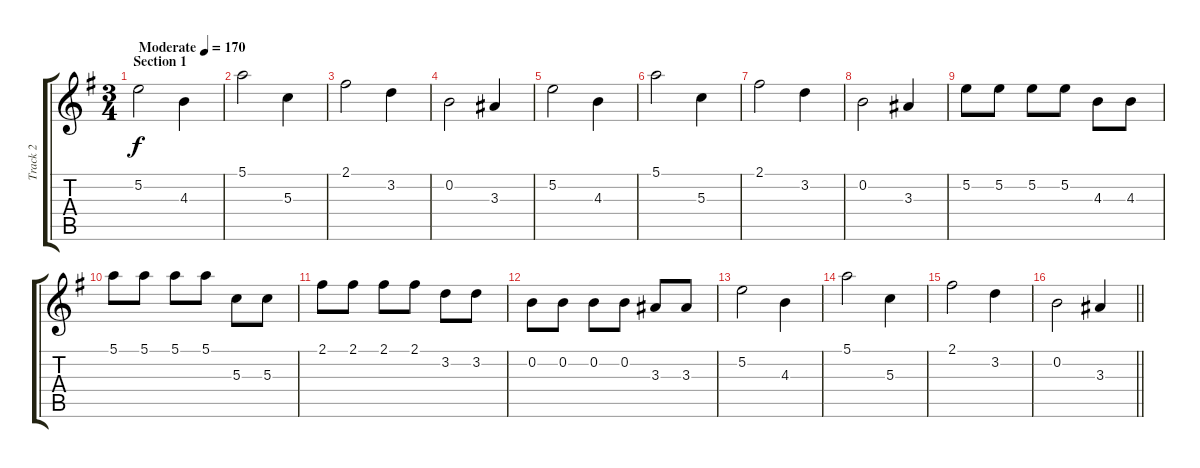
\track ("Track 2" "Track 2") {instrument distortionguitar}
\staff {score tabs}
\tuning (E4 B3 G3 D3 A2 E2) {hide}
\ts (3 4)
\section ("" "Section 1")
\tempo (170 "Moderate")
\clef g2
\ks g
5.2.2{dy f instrument distortionguitar} 4.3.4 |
5.1.2 5.3.4 |
2.1.2 3.2.4 |
0.2.2 3.3.4 |
5.2.2 4.3.4 |
5.1.2 5.3.4 |
2.1.2 3.2.4 |
0.2.2 3.3.4 |
5.2.8 5.2.8 5.2.8 5.2.8 4.3.8 4.3.8 |
5.1.8 5.1.8 5.1.8 5.1.8 5.3.8 5.3.8 |
2.1.8 2.1.8 2.1.8 2.1.8 3.2.8 3.2.8 |
0.2.8 0.2.8 0.2.8 0.2.8 3.3.8 3.3.8 |
5.2.2 4.3.4 |
5.1.2 5.3.4 |
2.1.2 3.2.4 |
\barLineRight lightlight
0.2.2 3.3.4
